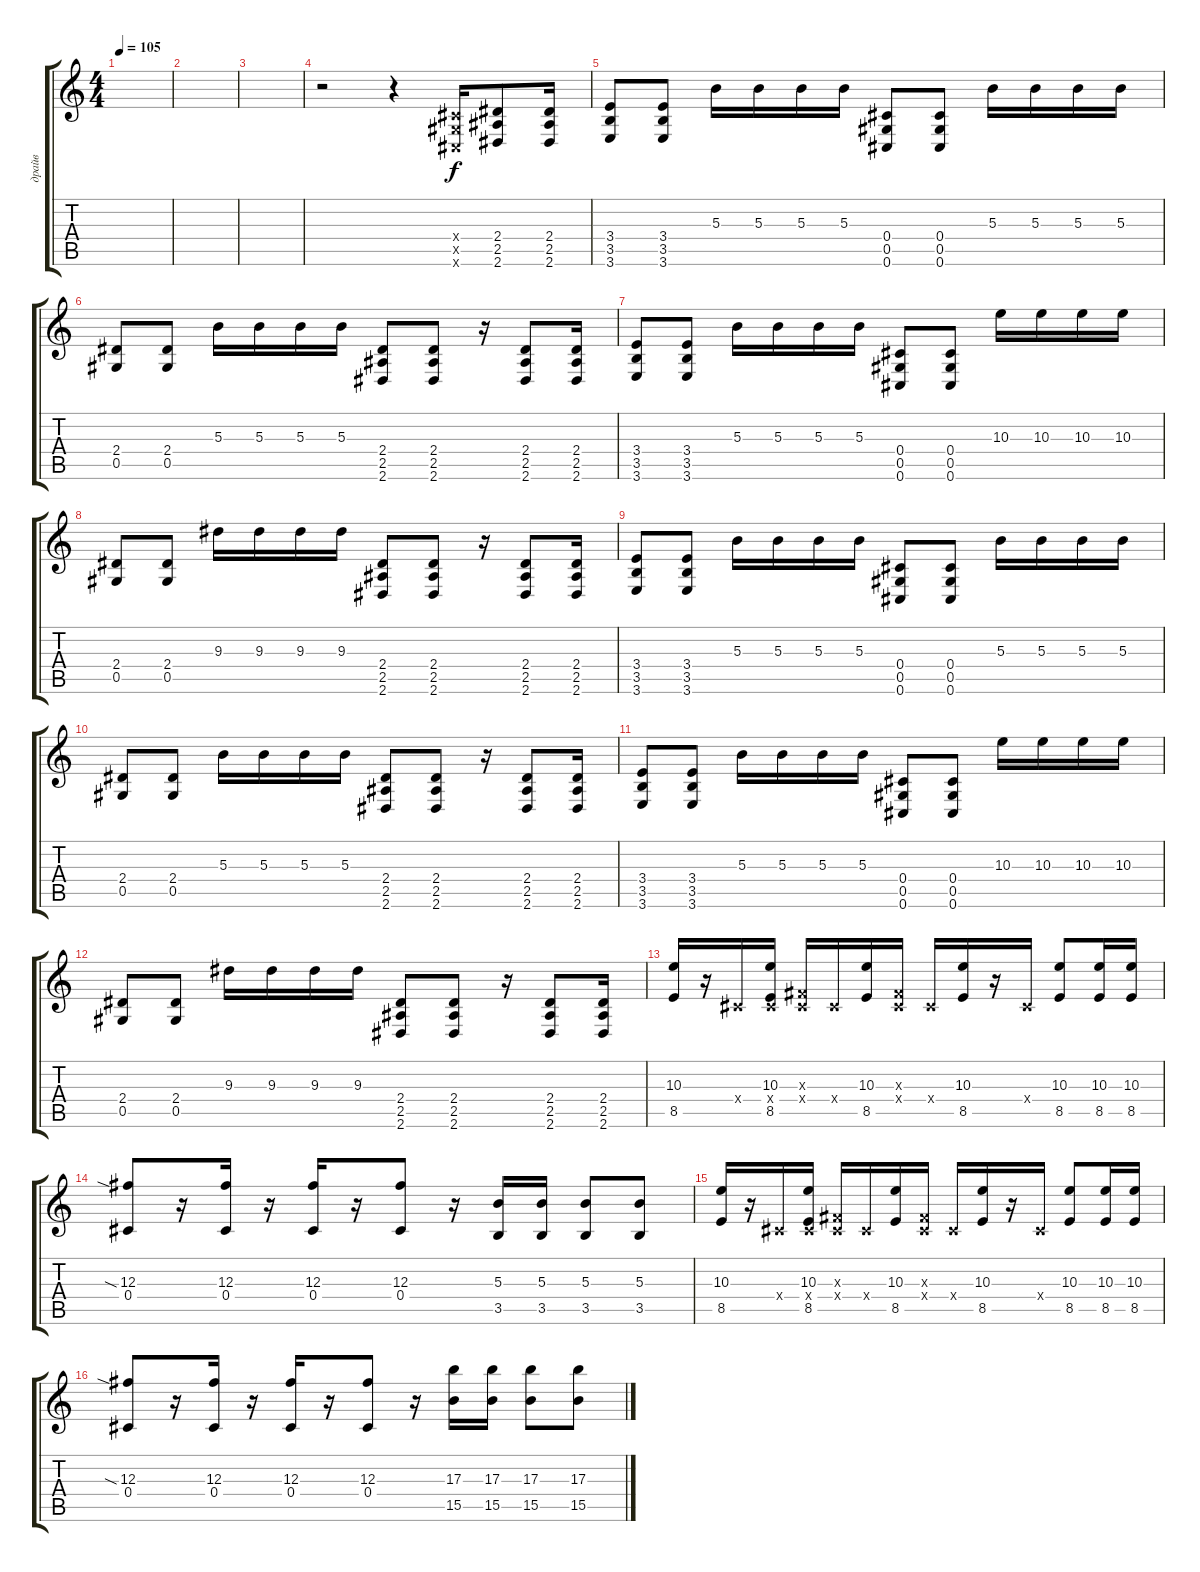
\track ("драйв" "драйв") {instrument distortionguitar}
\staff {score tabs}
\tuning (Eb4 Bb3 Gb3 Db3 Ab2 Db2) {hide}
\ts (4 4)
\tempo 105
\clef g2
\ks c
|
|
|
r.2 r.4 (0.4{x} 0.5{x} 0.6{x}).16 (2.4 2.5 2.6).8 (2.4 2.5 2.6).16 |
(3.4 3.5 3.6).8 (3.4 3.5 3.6).8 5.3.16 5.3.16 5.3.16 5.3.16 (0.4 0.5 0.6).8 (0.4 0.5 0.6).8 5.3.16 5.3.16 5.3.16 5.3.16 |
(2.4 0.5).8 (2.4 0.5).8 5.3.16 5.3.16 5.3.16 5.3.16 (2.4 2.5 2.6).8 (2.4 2.5 2.6).8 r.16 (2.4 2.5 2.6).8 (2.4 2.5 2.6).16 |
(3.4 3.5 3.6).8 (3.4 3.5 3.6).8 5.3.16 5.3.16 5.3.16 5.3.16 (0.4 0.5 0.6).8 (0.4 0.5 0.6).8 10.3.16 10.3.16 10.3.16 10.3.16 |
(2.4 0.5).8 (2.4 0.5).8 9.3.16 9.3.16 9.3.16 9.3.16 (2.4 2.5 2.6).8 (2.4 2.5 2.6).8 r.16 (2.4 2.5 2.6).8 (2.4 2.5 2.6).16 |
(3.4 3.5 3.6).8 (3.4 3.5 3.6).8 5.3.16 5.3.16 5.3.16 5.3.16 (0.4 0.5 0.6).8 (0.4 0.5 0.6).8 5.3.16 5.3.16 5.3.16 5.3.16 |
(2.4 0.5).8 (2.4 0.5).8 5.3.16 5.3.16 5.3.16 5.3.16 (2.4 2.5 2.6).8 (2.4 2.5 2.6).8 r.16 (2.4 2.5 2.6).8 (2.4 2.5 2.6).16 |
(3.4 3.5 3.6).8 (3.4 3.5 3.6).8 5.3.16 5.3.16 5.3.16 5.3.16 (0.4 0.5 0.6).8 (0.4 0.5 0.6).8 10.3.16 10.3.16 10.3.16 10.3.16 |
(2.4 0.5).8 (2.4 0.5).8 9.3.16 9.3.16 9.3.16 9.3.16 (2.4 2.5 2.6).8 (2.4 2.5 2.6).8 r.16 (2.4 2.5 2.6).8 (2.4 2.5 2.6).16 |
(10.3 8.5).16 r.16 0.4{x}.16 (10.3 0.4{x} 8.5).16 (0.3{x} 0.4{x}).16 0.4{x}.16 (10.3 8.5).16 (0.3{x} 0.4{x}).16 0.4{x}.16 (10.3 8.5).16 r.16 0.4{x}.16 (10.3 8.5).8 (10.3 8.5).16 (10.3 8.5).16 |
(12.3{sia} 0.4).8 r.16 (12.3 0.4).16 r.16 (12.3 0.4).16 r.16 (12.3 0.4).8 r.16 (5.3 3.5).16 (5.3 3.5).16 (5.3 3.5).8 (5.3 3.5).8 |
(10.3 8.5).16 r.16 0.4{x}.16 (10.3 0.4{x} 8.5).16 (0.3{x} 0.4{x}).16 0.4{x}.16 (10.3 8.5).16 (0.3{x} 0.4{x}).16 0.4{x}.16 (10.3 8.5).16 r.16 0.4{x}.16 (10.3 8.5).8 (10.3 8.5).16 (10.3 8.5).16 |
(12.3{sia} 0.4).8 r.16 (12.3 0.4).16 r.16 (12.3 0.4).16 r.16 (12.3 0.4).8 r.16 (17.3 15.5).16 (17.3 15.5).16 (17.3 15.5).8 (17.3 15.5).8
